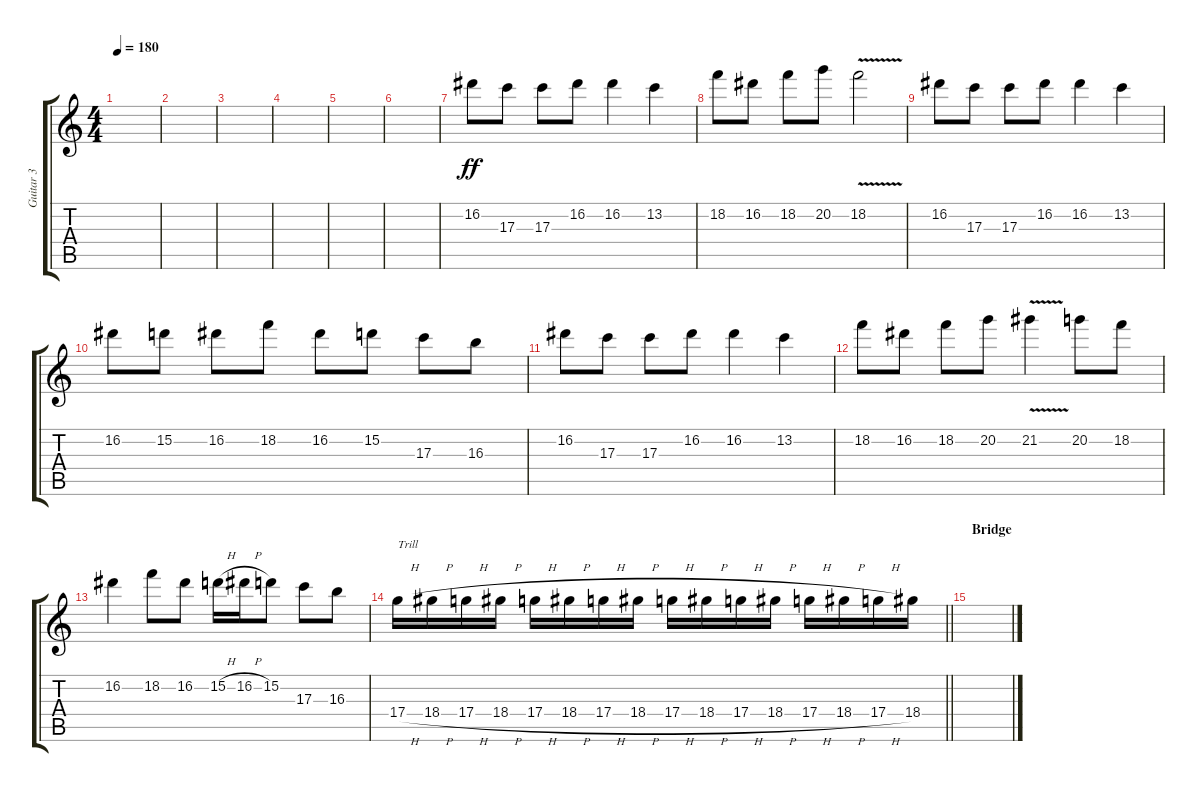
\track ("Guitar 3" "Guitar 3") {instrument overdrivenguitar}
\staff {score tabs}
\tuning (E4 B3 G3 D3 A2 E2) {hide}
\ts (4 4)
\tempo 180
\clef g2
\ks c
|
|
|
|
|
|
16.2.8{dy ff} 17.3.8 17.3.8 16.2.8 16.2.4 13.2.4 |
18.2.8 16.2.8 18.2.8 20.2.8 18.2{v}.2 |
16.2.8 17.3.8 17.3.8 16.2.8 16.2.4 13.2.4 |
16.2.8 15.2.8 16.2.8 18.2.8 16.2.8 15.2.8 17.3.8 16.3.8 |
16.2.8 17.3.8 17.3.8 16.2.8 16.2.4 13.2.4 |
18.2.8 16.2.8 18.2.8 20.2.8 21.2{v}.4 20.2.8 18.2.8 |
16.2.4 18.2.8 16.2.8 15.2{h}.16 16.2{h}.16 15.2.8 17.3.8 16.3.8 |
\barLineRight lightlight
17.4{h}.16{txt "Trill"} 18.4{h}.16 17.4{h}.16 18.4{h}.16 17.4{h}.16 18.4{h}.16 17.4{h}.16 18.4{h}.16 17.4{h}.16 18.4{h}.16 17.4{h}.16 18.4{h}.16 17.4{h}.16 18.4{h}.16 17.4{h}.16 18.4.16 |
\section ("" "Bridge")
